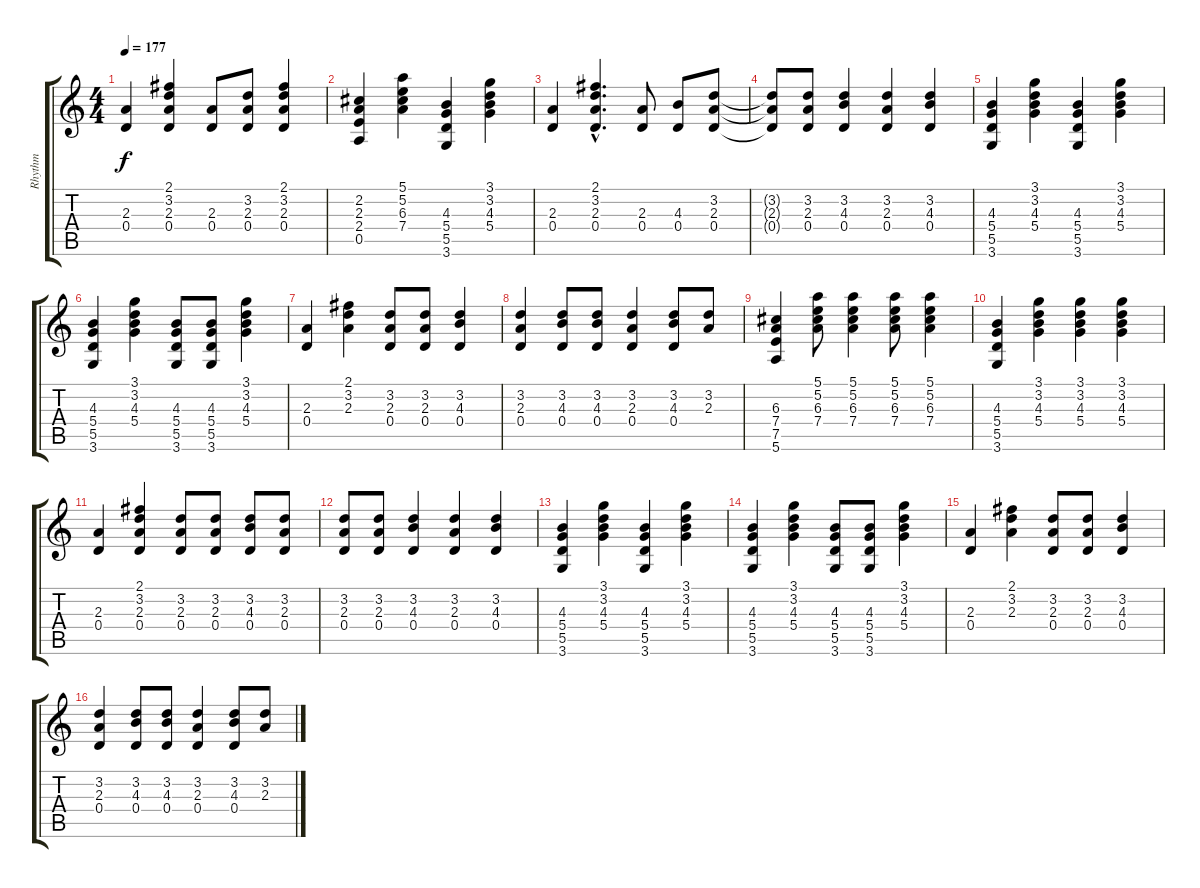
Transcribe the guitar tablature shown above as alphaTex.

\track ("Rhythm" "Rhythm") {instrument electricguitarclean}
\staff {score tabs}
\tuning (E4 B3 G3 D3 A2 E2) {hide}
\ts (4 4)
\tempo 177
\clef g2
\ks c
(2.3 0.4).4{dy f} (2.1 3.2 2.3 0.4).4 (2.3 0.4).8 (3.2 2.3 0.4).8 (2.1 3.2 2.3 0.4).4 |
(2.2 2.3 2.4 0.5).4 (5.1 5.2 6.3 7.4).4 (4.3 5.4 5.5 3.6).4 (3.1 3.2 4.3 5.4).4 |
(2.3 0.4).4 (2.1{hac} 3.2{hac} 2.3{hac} 0.4{hac}).4{d} (2.3 0.4).8 (4.3 0.4).8 (3.2 2.3 0.4).8 |
(3.2{t} 2.3{t} 0.4{t}).8 (3.2 2.3 0.4).8 (3.2 4.3 0.4).4 (3.2 2.3 0.4).4 (3.2 4.3 0.4).4 |
(4.3 5.4 5.5 3.6).4 (3.1 3.2 4.3 5.4).4 (4.3 5.4 5.5 3.6).4 (3.1 3.2 4.3 5.4).4 |
(4.3 5.4 5.5 3.6).4 (3.1 3.2 4.3 5.4).4 (4.3 5.4 5.5 3.6).8 (4.3 5.4 5.5 3.6).8 (3.1 3.2 4.3 5.4).4 |
(2.3 0.4).4 (2.1 3.2 2.3).4 (3.2 2.3 0.4).8 (3.2 2.3 0.4).8 (3.2 4.3 0.4).4 |
(3.2 2.3 0.4).4 (3.2 4.3 0.4).8 (3.2 4.3 0.4).8 (3.2 2.3 0.4).4 (3.2 4.3 0.4).8 (3.2 2.3).8 |
(6.3 7.4 7.5 5.6).4 (5.1 5.2 6.3 7.4).8 (5.1 5.2 6.3 7.4).4 (5.1 5.2 6.3 7.4).8 (5.1 5.2 6.3 7.4).4 |
(4.3 5.4 5.5 3.6).4 (3.1 3.2 4.3 5.4).4 (3.1 3.2 4.3 5.4).4 (3.1 3.2 4.3 5.4).4 |
(2.3 0.4).4 (2.1 3.2 2.3 0.4).4 (3.2 2.3 0.4).8 (3.2 2.3 0.4).8 (3.2 4.3 0.4).8 (3.2 2.3 0.4).8 |
(3.2 2.3 0.4).8 (3.2 2.3 0.4).8 (3.2 4.3 0.4).4 (3.2 2.3 0.4).4 (3.2 4.3 0.4).4 |
(4.3 5.4 5.5 3.6).4 (3.1 3.2 4.3 5.4).4 (4.3 5.4 5.5 3.6).4 (3.1 3.2 4.3 5.4).4 |
(4.3 5.4 5.5 3.6).4 (3.1 3.2 4.3 5.4).4 (4.3 5.4 5.5 3.6).8 (4.3 5.4 5.5 3.6).8 (3.1 3.2 4.3 5.4).4 |
(2.3 0.4).4 (2.1 3.2 2.3).4 (3.2 2.3 0.4).8 (3.2 2.3 0.4).8 (3.2 4.3 0.4).4 |
(3.2 2.3 0.4).4 (3.2 4.3 0.4).8 (3.2 4.3 0.4).8 (3.2 2.3 0.4).4 (3.2 4.3 0.4).8 (3.2 2.3).8
